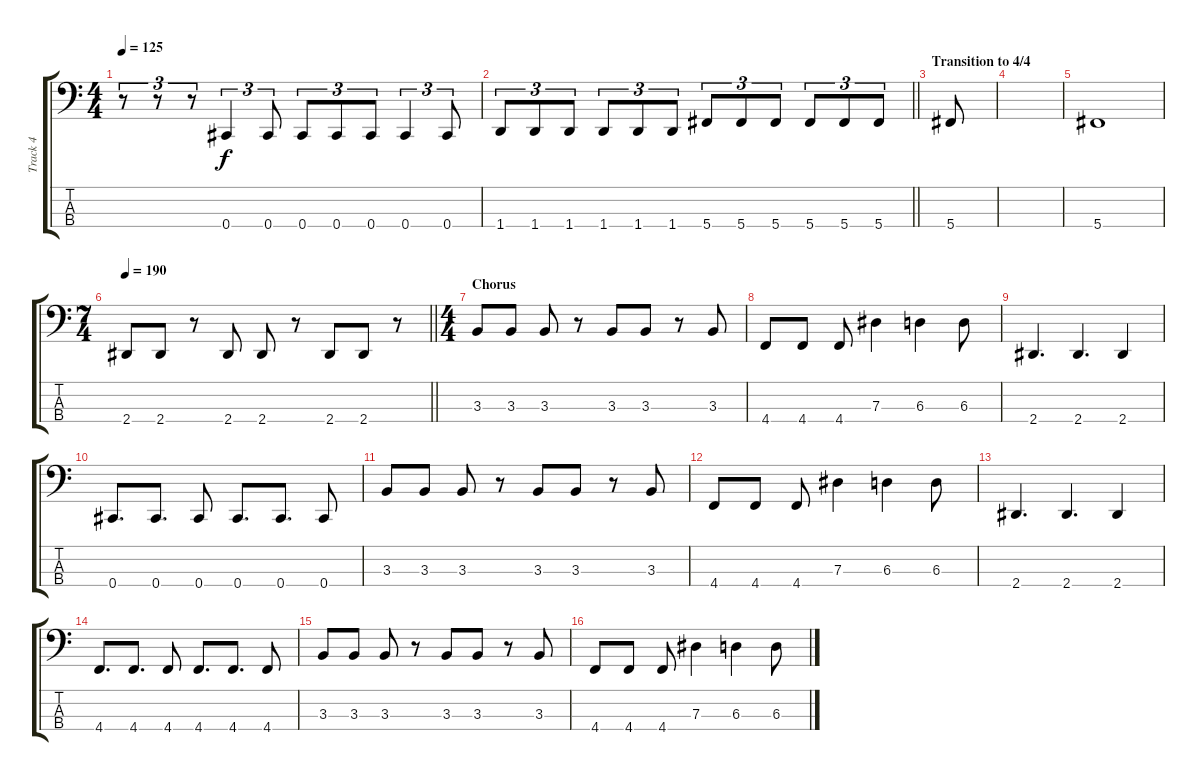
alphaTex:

\track ("Track 4" "Track 4") {instrument electricbasspick}
\staff {score tabs}
\tuning (Gb2 Db2 Ab1 Db1) {hide}
\ts (4 4)
\tempo 125
\clef f4
\ks c
r.8{tu (3 2) dy f} r.8{tu (3 2)} r.8{tu (3 2)} 0.4.4{tu (3 2)} 0.4.8{tu (3 2)} 0.4.8{tu (3 2)} 0.4.8{tu (3 2)} 0.4.8{tu (3 2)} 0.4.4{tu (3 2)} 0.4.8{tu (3 2)} |
\barLineRight lightlight
1.4.8{tu (3 2)} 1.4.8{tu (3 2)} 1.4.8{tu (3 2)} 1.4.8{tu (3 2)} 1.4.8{tu (3 2)} 1.4.8{tu (3 2)} 5.4.8{tu (3 2)} 5.4.8{tu (3 2)} 5.4.8{tu (3 2)} 5.4.8{tu (3 2)} 5.4.8{tu (3 2)} 5.4.8{tu (3 2)} |
\section ("" "Transition to 4/4")
5.4.8 |
|
5.4.1 |
\ts (7 4)
\tempo 190
\barLineRight lightlight
2.4.8 2.4.8 r.8 2.4.8 2.4.8 r.8 2.4.8 2.4.8 r.8 |
\ts (4 4)
\section ("" "Chorus")
3.3.8 3.3.8 3.3.8 r.8 3.3.8 3.3.8 r.8 3.3.8 |
4.4.8 4.4.8 4.4.8 7.3.4 6.3.4 6.3.8 |
2.4.4{d} 2.4.4{d} 2.4.4 |
0.4.8{d} 0.4.8{d} 0.4.8 0.4.8{d} 0.4.8{d} 0.4.8 |
3.3.8 3.3.8 3.3.8 r.8 3.3.8 3.3.8 r.8 3.3.8 |
4.4.8 4.4.8 4.4.8 7.3.4 6.3.4 6.3.8 |
2.4.4{d} 2.4.4{d} 2.4.4 |
4.4.8{d} 4.4.8{d} 4.4.8 4.4.8{d} 4.4.8{d} 4.4.8 |
3.3.8 3.3.8 3.3.8 r.8 3.3.8 3.3.8 r.8 3.3.8 |
4.4.8 4.4.8 4.4.8 7.3.4 6.3.4 6.3.8
